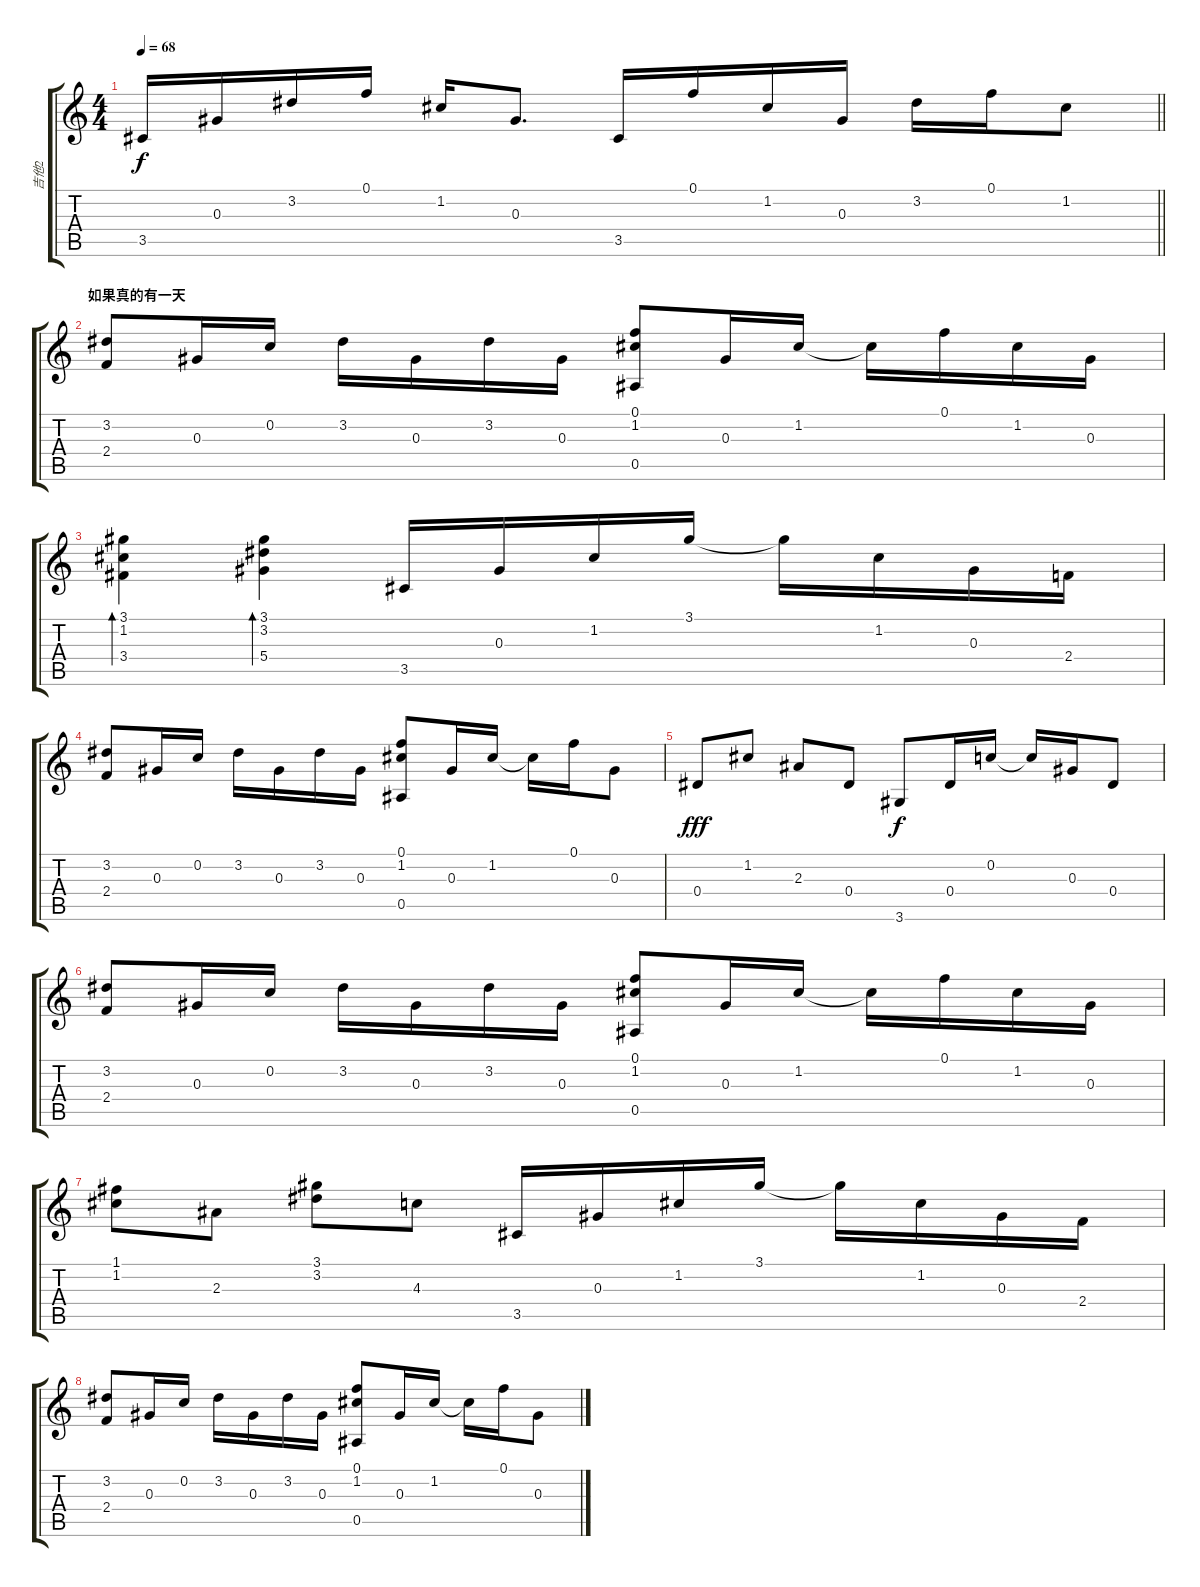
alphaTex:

\track ("吉他2" "吉他2") {instrument acousticguitarsteel}
\staff {score tabs}
\tuning (F4 C4 Ab3 Eb3 Bb2 F2) {hide}
\ts (4 4)
\section ("" "")
\tempo 68
\clef g2
\barLineRight lightlight
\ks c
3.5.16{dy f} 0.3.16 3.2.16 0.1.16 1.2.16 0.3.8{d} 3.5.16 0.1.16 1.2.16 0.3.16 3.2.16 0.1.16 1.2.8 |
\section ("" "如果真的有一天")
(3.2 2.4).8 0.3.16 0.2.16 3.2.16 0.3.16 3.2.16 0.3.16 (0.1 1.2 0.5).8 0.3.16 1.2.16 1.2{t}.16 0.1.16 1.2.16 0.3.16 |
(3.1 1.2 3.4).4{bd 120} (3.1 3.2 5.4).4{bd 120} 3.5.16 0.3.16 1.2.16 3.1.16 3.1{t}.16 1.2.16 0.3.16 2.4.16 |
(3.2 2.4).8 0.3.16 0.2.16 3.2.16 0.3.16 3.2.16 0.3.16 (0.1 1.2 0.5).8 0.3.16 1.2.16 1.2{t}.16 0.1.16 0.3.8 |
0.4.8{dy fff} 1.2.8 2.3.8 0.4.8 3.6.8{dy f} 0.4.16 0.2.16 0.2{t}.16 0.3.16 0.4.8 |
(3.2 2.4).8 0.3.16 0.2.16 3.2.16 0.3.16 3.2.16 0.3.16 (0.1 1.2 0.5).8 0.3.16 1.2.16 1.2{t}.16 0.1.16 1.2.16 0.3.16 |
(1.1 1.2).8 2.3.8 (3.1 3.2).8 4.3.8 3.5.16 0.3.16 1.2.16 3.1.16 3.1{t}.16 1.2.16 0.3.16 2.4.16 |
(3.2 2.4).8 0.3.16 0.2.16 3.2.16 0.3.16 3.2.16 0.3.16 (0.1 1.2 0.5).8 0.3.16 1.2.16 1.2{t}.16 0.1.16 0.3.8
